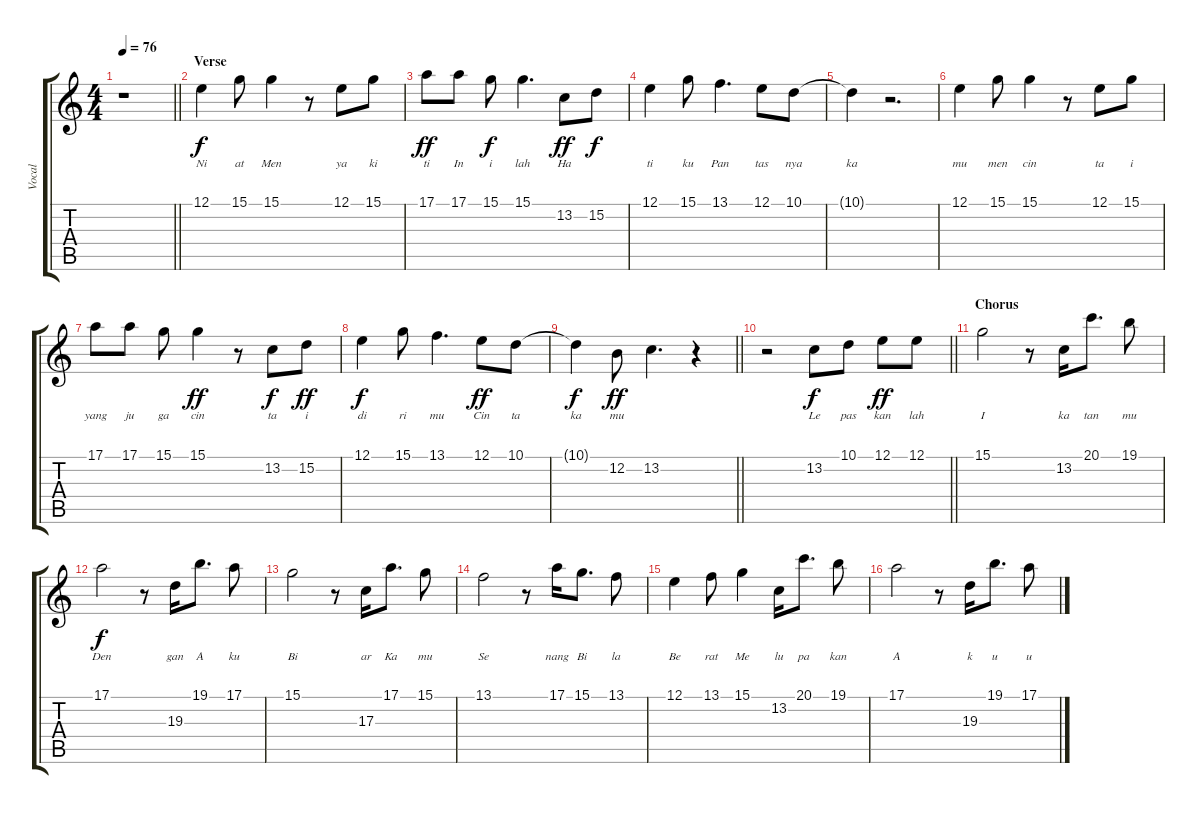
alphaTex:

\track ("Vocal" "Vocal") {instrument englishhorn}
\staff {score tabs}
\tuning (E4 B3 G3 D3 A2 E2) {hide}
\ts (4 4)
\tempo 76
\clef g2
\barLineRight lightlight
\ks c
r.1{dy f} |
\section ("" "Verse")
12.1.4{lyrics (0 "Ni") lyrics (1 "") lyrics (2 "") lyrics (3 "") lyrics (4 "")} 15.1.8{lyrics (0 "at") lyrics (1 "") lyrics (2 "") lyrics (3 "") lyrics (4 "")} 15.1.4{lyrics (0 "Men") lyrics (1 "") lyrics (2 "") lyrics (3 "") lyrics (4 "")} r.8 12.1.8{lyrics (0 "ya") lyrics (1 "") lyrics (2 "") lyrics (3 "") lyrics (4 "")} 15.1.8{lyrics (0 "ki") lyrics (1 "") lyrics (2 "") lyrics (3 "") lyrics (4 "")} |
17.1.8{lyrics (0 "ti") lyrics (1 "") lyrics (2 "") lyrics (3 "") lyrics (4 "") dy ff} 17.1.8{lyrics (0 "In") lyrics (1 "") lyrics (2 "") lyrics (3 "") lyrics (4 "")} 15.1.8{lyrics (0 "i") lyrics (1 "") lyrics (2 "") lyrics (3 "") lyrics (4 "") dy f} 15.1.4{d lyrics (0 "lah") lyrics (1 "") lyrics (2 "") lyrics (3 "") lyrics (4 "")} 13.2.8{lyrics (0 "Ha") lyrics (1 "") lyrics (2 "") lyrics (3 "") lyrics (4 "") dy ff} 15.2.8{lyrics (0 "") lyrics (1 "") lyrics (2 "") lyrics (3 "") lyrics (4 "") dy f} |
12.1.4{lyrics (0 "ti") lyrics (1 "") lyrics (2 "") lyrics (3 "") lyrics (4 "")} 15.1.8{lyrics (0 "ku") lyrics (1 "") lyrics (2 "") lyrics (3 "") lyrics (4 "")} 13.1.4{d lyrics (0 "Pan") lyrics (1 "") lyrics (2 "") lyrics (3 "") lyrics (4 "")} 12.1.8{lyrics (0 "tas") lyrics (1 "") lyrics (2 "") lyrics (3 "") lyrics (4 "")} 10.1.8{lyrics (0 "nya") lyrics (1 "") lyrics (2 "") lyrics (3 "") lyrics (4 "")} |
10.1{t}.4{lyrics (0 "ka") lyrics (1 "") lyrics (2 "") lyrics (3 "") lyrics (4 "")} r.2{d} |
12.1.4{lyrics (0 "mu") lyrics (1 "") lyrics (2 "") lyrics (3 "") lyrics (4 "")} 15.1.8{lyrics (0 "men") lyrics (1 "") lyrics (2 "") lyrics (3 "") lyrics (4 "")} 15.1.4{lyrics (0 "cin") lyrics (1 "") lyrics (2 "") lyrics (3 "") lyrics (4 "")} r.8 12.1.8{lyrics (0 "ta") lyrics (1 "") lyrics (2 "") lyrics (3 "") lyrics (4 "")} 15.1.8{lyrics (0 "i") lyrics (1 "") lyrics (2 "") lyrics (3 "") lyrics (4 "")} |
17.1.8{lyrics (0 "yang") lyrics (1 "") lyrics (2 "") lyrics (3 "") lyrics (4 "")} 17.1.8{lyrics (0 "ju") lyrics (1 "") lyrics (2 "") lyrics (3 "") lyrics (4 "")} 15.1.8{lyrics (0 "ga") lyrics (1 "") lyrics (2 "") lyrics (3 "") lyrics (4 "")} 15.1.4{lyrics (0 "cin") lyrics (1 "") lyrics (2 "") lyrics (3 "") lyrics (4 "") dy ff} r.8 13.2.8{lyrics (0 "ta") lyrics (1 "") lyrics (2 "") lyrics (3 "") lyrics (4 "") dy f} 15.2.8{lyrics (0 "i") lyrics (1 "") lyrics (2 "") lyrics (3 "") lyrics (4 "") dy ff} |
12.1.4{lyrics (0 "di") lyrics (1 "") lyrics (2 "") lyrics (3 "") lyrics (4 "") dy f} 15.1.8{lyrics (0 "ri") lyrics (1 "") lyrics (2 "") lyrics (3 "") lyrics (4 "")} 13.1.4{d lyrics (0 "mu") lyrics (1 "") lyrics (2 "") lyrics (3 "") lyrics (4 "")} 12.1.8{lyrics (0 "Cin") lyrics (1 "") lyrics (2 "") lyrics (3 "") lyrics (4 "") dy ff} 10.1.8{lyrics (0 "ta") lyrics (1 "") lyrics (2 "") lyrics (3 "") lyrics (4 "")} |
\barLineRight lightlight
10.1{t}.4{lyrics (0 "ka") lyrics (1 "") lyrics (2 "") lyrics (3 "") lyrics (4 "") dy f} 12.2.8{lyrics (0 "mu") lyrics (1 "") lyrics (2 "") lyrics (3 "") lyrics (4 "") dy ff} 13.2.4{d lyrics (0 "") lyrics (1 "") lyrics (2 "") lyrics (3 "") lyrics (4 "")} r.4 |
\barLineRight lightlight
r.2 13.2.8{lyrics (0 "Le") lyrics (1 "") lyrics (2 "") lyrics (3 "") lyrics (4 "") dy f} 10.1.8{lyrics (0 "pas") lyrics (1 "") lyrics (2 "") lyrics (3 "") lyrics (4 "")} 12.1.8{lyrics (0 "kan") lyrics (1 "") lyrics (2 "") lyrics (3 "") lyrics (4 "") dy ff} 12.1.8{lyrics (0 "lah") lyrics (1 "") lyrics (2 "") lyrics (3 "") lyrics (4 "")} |
\section ("" "Chorus")
15.1.2{lyrics (0 "I") lyrics (1 "") lyrics (2 "") lyrics (3 "") lyrics (4 "")} r.8 13.2.16{lyrics (0 "ka") lyrics (1 "") lyrics (2 "") lyrics (3 "") lyrics (4 "")} 20.1.8{d lyrics (0 "tan") lyrics (1 "") lyrics (2 "") lyrics (3 "") lyrics (4 "")} 19.1.8{lyrics (0 "mu") lyrics (1 "") lyrics (2 "") lyrics (3 "") lyrics (4 "")} |
17.1.2{lyrics (0 "Den") lyrics (1 "") lyrics (2 "") lyrics (3 "") lyrics (4 "") dy f} r.8 19.3.16{lyrics (0 "gan") lyrics (1 "") lyrics (2 "") lyrics (3 "") lyrics (4 "")} 19.1.8{d lyrics (0 "A") lyrics (1 "") lyrics (2 "") lyrics (3 "") lyrics (4 "")} 17.1.8{lyrics (0 "ku") lyrics (1 "") lyrics (2 "") lyrics (3 "") lyrics (4 "")} |
15.1.2{lyrics (0 "Bi") lyrics (1 "") lyrics (2 "") lyrics (3 "") lyrics (4 "")} r.8 17.3.16{lyrics (0 "ar") lyrics (1 "") lyrics (2 "") lyrics (3 "") lyrics (4 "")} 17.1.8{d lyrics (0 "Ka") lyrics (1 "") lyrics (2 "") lyrics (3 "") lyrics (4 "")} 15.1.8{lyrics (0 "mu") lyrics (1 "") lyrics (2 "") lyrics (3 "") lyrics (4 "")} |
13.1.2{lyrics (0 "Se") lyrics (1 "") lyrics (2 "") lyrics (3 "") lyrics (4 "")} r.8 17.1.16{lyrics (0 "nang") lyrics (1 "") lyrics (2 "") lyrics (3 "") lyrics (4 "")} 15.1.8{d lyrics (0 "Bi") lyrics (1 "") lyrics (2 "") lyrics (3 "") lyrics (4 "")} 13.1.8{lyrics (0 "la") lyrics (1 "") lyrics (2 "") lyrics (3 "") lyrics (4 "")} |
12.1.4{lyrics (0 "Be") lyrics (1 "") lyrics (2 "") lyrics (3 "") lyrics (4 "")} 13.1.8{lyrics (0 "rat") lyrics (1 "") lyrics (2 "") lyrics (3 "") lyrics (4 "")} 15.1.4{lyrics (0 "Me") lyrics (1 "") lyrics (2 "") lyrics (3 "") lyrics (4 "")} 13.2.16{lyrics (0 "lu") lyrics (1 "") lyrics (2 "") lyrics (3 "") lyrics (4 "")} 20.1.8{d lyrics (0 "pa") lyrics (1 "") lyrics (2 "") lyrics (3 "") lyrics (4 "")} 19.1.8{lyrics (0 "kan") lyrics (1 "") lyrics (2 "") lyrics (3 "") lyrics (4 "")} |
17.1.2{lyrics (0 "A") lyrics (1 "") lyrics (2 "") lyrics (3 "") lyrics (4 "")} r.8 19.3.16{lyrics (0 "k") lyrics (1 "") lyrics (2 "") lyrics (3 "") lyrics (4 "")} 19.1.8{d lyrics (0 "u") lyrics (1 "") lyrics (2 "") lyrics (3 "") lyrics (4 "")} 17.1.8{lyrics (0 "u") lyrics (1 "") lyrics (2 "") lyrics (3 "") lyrics (4 "")}
